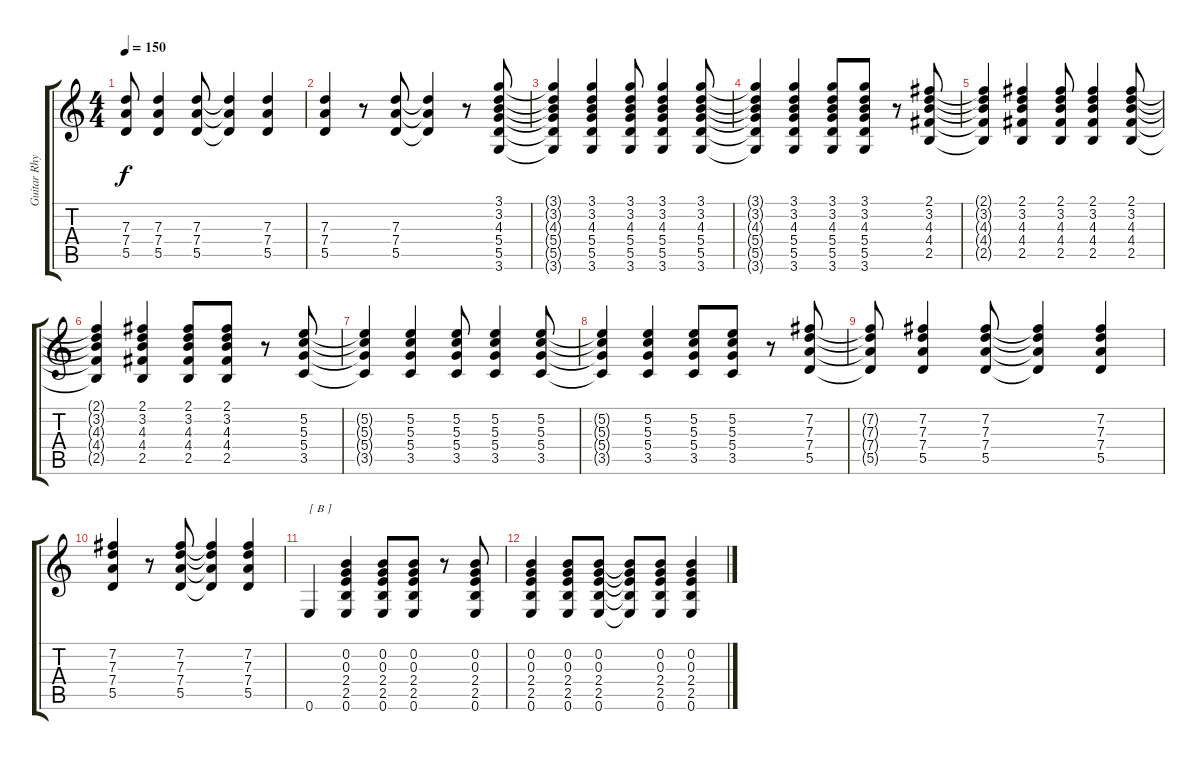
\track ("Guitar Rhythm" "Guitar Rhy") {instrument electricguitarclean}
\staff {score tabs}
\tuning (E4 B3 G3 D3 A2 E2) {hide}
\ts (4 4)
\tempo 150
\clef g2
\ks c
(7.3{t} 7.4{t} 5.5{t}).8{dy f} (7.3 7.4 5.5).4 (7.3 7.4 5.5).8 (7.3{t} 7.4{t} 5.5{t}).4 (7.3 7.4 5.5).4 |
(7.3 7.4 5.5).4 r.8 (7.3 7.4 5.5).8 (7.3{t} 7.4{t} 5.5{t}).4 r.8 (3.1 3.2 4.3 5.4 5.5 3.6).8 |
(3.1{t} 3.2{t} 4.3{t} 5.4{t} 5.5{t} 3.6{t}).4 (3.1 3.2 4.3 5.4 5.5 3.6).4 (3.1 3.2 4.3 5.4 5.5 3.6).8 (3.1 3.2 4.3 5.4 5.5 3.6).4 (3.1 3.2 4.3 5.4 5.5 3.6).8 |
(3.1{t} 3.2{t} 4.3{t} 5.4{t} 5.5{t} 3.6{t}).4 (3.1 3.2 4.3 5.4 5.5 3.6).4 (3.1 3.2 4.3 5.4 5.5 3.6).8 (3.1 3.2 4.3 5.4 5.5 3.6).8 r.8 (2.1 3.2 4.3 4.4 2.5).8 |
(2.1{t} 3.2{t} 4.3{t} 4.4{t} 2.5{t}).4 (2.1 3.2 4.3 4.4 2.5).4 (2.1 3.2 4.3 4.4 2.5).8 (2.1 3.2 4.3 4.4 2.5).4 (2.1 3.2 4.3 4.4 2.5).8 |
(2.1{t} 3.2{t} 4.3{t} 4.4{t} 2.5{t}).4 (2.1 3.2 4.3 4.4 2.5).4 (2.1 3.2 4.3 4.4 2.5).8 (2.1 3.2 4.3 4.4 2.5).8 r.8 (5.2 5.3 5.4 3.5).8 |
(5.2{t} 5.3{t} 5.4{t} 3.5{t}).4 (5.2 5.3 5.4 3.5).4 (5.2 5.3 5.4 3.5).8 (5.2 5.3 5.4 3.5).4 (5.2 5.3 5.4 3.5).8 |
(5.2{t} 5.3{t} 5.4{t} 3.5{t}).4 (5.2 5.3 5.4 3.5).4 (5.2 5.3 5.4 3.5).8 (5.2 5.3 5.4 3.5).8 r.8 (7.2 7.3 7.4 5.5).8 |
(7.2{t} 7.3{t} 7.4{t} 5.5{t}).8 (7.2 7.3 7.4 5.5).4 (7.2 7.3 7.4 5.5).8 (7.2{t} 7.3{t} 7.4{t} 5.5{t}).4 (7.2 7.3 7.4 5.5).4 |
(7.2 7.3 7.4 5.5).4 r.8 (7.2 7.3 7.4 5.5).8 (7.2{t} 7.3{t} 7.4{t} 5.5{t}).4 (7.2 7.3 7.4 5.5).4 |
0.6.4{txt "[ B ]"} (0.2 0.3 2.4 2.5 0.6).4 (0.2 0.3 2.4 2.5 0.6).8 (0.2 0.3 2.4 2.5 0.6).8 r.8 (0.2 0.3 2.4 2.5 0.6).8 |
(0.2 0.3 2.4 2.5 0.6).4 (0.2 0.3 2.4 2.5 0.6).8 (0.2 0.3 2.4 2.5 0.6).8 (0.2{t} 0.3{t} 2.4{t} 2.5{t} 0.6{t}).8 (0.2 0.3 2.4 2.5 0.6).8 (0.2 0.3 2.4 2.5 0.6).4
